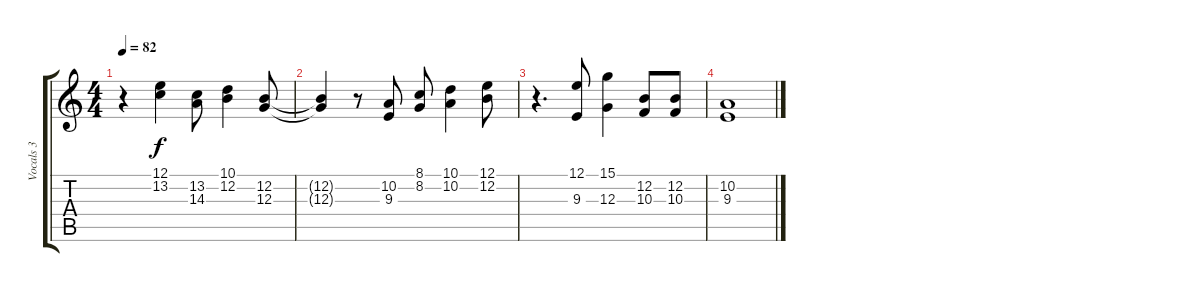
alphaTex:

\track ("Vocals 3" "Vocals 3") {instrument cello}
\staff {score tabs}
\tuning (E4 B3 G3 D3 A2 E2) {hide}
\ts (4 4)
\tempo 82
\clef g2
\ks c
r.4{dy f} (12.1 13.2).4 (13.2 14.3).8 (10.1 12.2).4 (12.2 12.3).8 |
(12.2{t} 12.3{t}).4 r.8 (10.2 9.3).8 (8.1 8.2).8 (10.1 10.2).4 (12.1 12.2).8 |
r.4{d} (12.1 9.3).8 (15.1 12.3).4 (12.2 10.3).8 (12.2 10.3).8 |
(10.2 9.3).1
